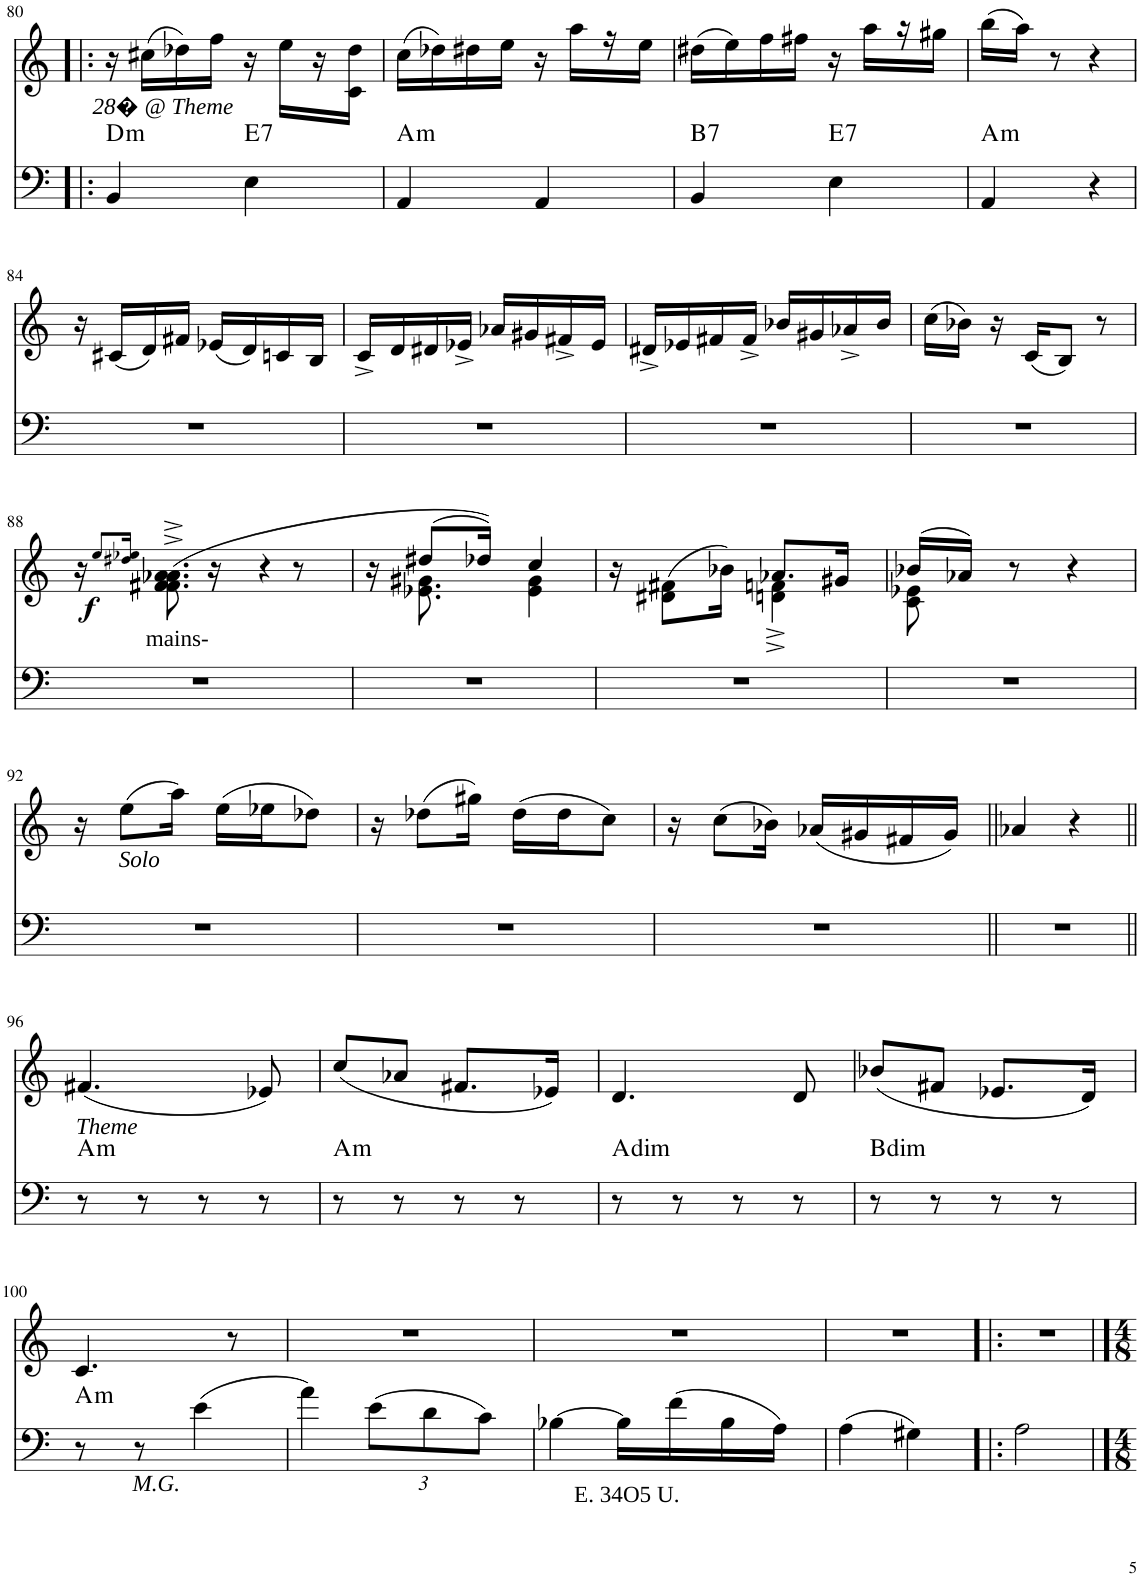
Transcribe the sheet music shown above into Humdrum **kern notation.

**kern	**text	**kern	**text	**dynam
*part2	*part2	*part1	*part1	*part1
*staff2	*staff2	*staff1	*staff1	*staff1
*I"Piano	*	*I"Piano	*	*
*I'Pno	*	*I'Pno	*	*
!!LO:PB:g=z
*clefF4	*	*clefG2	*	*
*k[]	*	*k[]	*	*
*M4/8	*	*M4/8	*	*
=80!|:	=80!|:	=80!|:	=80!|:	=80!|:
!	!	!LO:TX:b:i:t=28� @ Theme	!	!
4BB/	.	16r	.	.
.	.	(16cc#X\LL	.	.
.	.	16dd-X\)	.	.
.	.	16ff\JJ	.	.
4E\	.	16r	.	.
.	.	16ee\LL	.	.
.	.	16r	.	.
.	.	16c\ 16dd-\JJ	.	.
=81	=81	=81	=81	=81
4AA/	.	(16cc\LL	.	.
.	.	16dd-X\)	.	.
.	.	16dd#X\	.	.
.	.	16ee\JJ	.	.
4AA/	.	16r	.	.
.	.	16aa\LL	.	.
.	.	16r	.	.
.	.	16ee\JJ	.	.
=82	=82	=82	=82	=82
4BB/	.	(16dd#X\LL	.	.
.	.	16ee\)	.	.
.	.	16ff\	.	.
.	.	16ff#X\JJ	.	.
4E\	.	16r	.	.
.	.	16aa\LL	.	.
.	.	16r	.	.
.	.	16gg#X\JJ	.	.
=83	=83	=83	=83	=83
4AA/	.	(16bb\LL	.	.
.	.	16aa\JJ)	.	.
.	.	8r	.	.
4r	.	4r	.	.
!!LO:LB:g=z
=84	=84	=84	=84	=84
2r	.	16r	.	.
.	.	(16c#X/LL	.	.
.	.	16d/)	.	.
.	.	16f#X/JJ	.	.
.	.	(16e-X/LL	.	.
.	.	16d/)	.	.
.	.	16cn/	.	.
.	.	16B/JJ	.	.
=85	=85	=85	=85	=85
2r	.	16c^/LL	.	.
.	.	16d/	.	.
.	.	16d#X/	.	.
.	.	16e-X^/JJ	.	.
.	.	16a-X/LL	.	.
.	.	16g#X/	.	.
.	.	16f#X^/	.	.
.	.	16e-/JJ	.	.
=86	=86	=86	=86	=86
2r	.	16d#X^/LL	.	.
.	.	16e-X/	.	.
.	.	16f#X/	.	.
.	.	16f#^/JJ	.	.
.	.	16b-X/LL	.	.
.	.	16g#X/	.	.
.	.	16a-X^/	.	.
.	.	16b-/JJ	.	.
=87	=87	=87	=87	=87
2r	.	(16cc\LL	.	.
.	.	16b-X\JJ)	.	.
.	.	16r	.	.
.	.	(16c/KL	.	.
.	.	8B/J)	.	.
.	.	8r	.	.
!!LO:LB:g=z
=88	=88	=88	=88	=88
!	!	!	!	!LO:DY:b
2r	.	16r	.	f
.	.	8qee/L	.	.
.	.	16qdd#X/ 16qee-X/Jk	.	.
!	!	!	!LO:LY:b	!
.	.	(8.f#X\^ 8.f#\^ 8.a-X\^ 8.a-\^ 8.a-\^	mains-	.
.	.	16r	.	.
.	.	4r	.	.
8.ryy	.	.	.	.
.	.	8r	.	.
=89	=89	=89	=89	=89
*	*	*^	*	*
2r	.	16r	16ryy	.	.
.	.	(8dd#X/L	8.e-X\ 8.g#X\	.	.
.	.	16dd-X/Jk))	.	.	.
.	.	4cc/	4e-\ 4g#\	.	.
=90	=90	=90	=90	=90	=90
2r	.	16r	4ryy	.	.
.	.	(8d#X\ 8f#X\L	.	.	.
.	.	16b-X\Jk)	.	.	.
.	.	8.a-X/L	4dn\^ 4fn\^	.	.
.	.	16g#X/Jk	.	.	.
=91	=91	=91	=91	=91	=91
2r	.	(16b-X/LL	8c\ 8e-X\	.	.
.	.	16a-X/JJ)	.	.	.
.	.	8r	4.ryy	.	.
.	.	4r	.	.	.
*	*	*v	*v	*	*
!!LO:LB:g=z
=92	=92	=92	=92	=92
2r	.	16r	.	.
!	!	!LO:TX:b:i:t=Solo	!	!
.	.	(8ee\L	.	.
.	.	16aa\Jk)	.	.
.	.	(16ee\LL	.	.
.	.	16ee-X\J	.	.
.	.	8dd-X\J)	.	.
=93	=93	=93	=93	=93
2r	.	16r	.	.
.	.	(8dd-X\L	.	.
.	.	16gg#X\Jk)	.	.
.	.	(16dd-\LL	.	.
.	.	16dd-\J	.	.
.	.	8cc\J)	.	.
=94	=94	=94	=94	=94
2r	.	16r	.	.
.	.	(8cc\L	.	.
.	.	16b-X\Jk)	.	.
.	.	(16a-X/LL	.	.
.	.	16g#X/	.	.
.	.	16f#X/	.	.
.	.	16g#/JJ)	.	.
=95||	=95||	=95||	=95||	=95||
2r	.	4a-X/	.	.
.	.	4r	.	.
!!LO:LB:g=z
=96||	=96||	=96||	=96||	=96||
!	!	!LO:TX:b:i:t=Theme	!	!
8r	.	(4.f#X/	.	.
8r	.	.	.	.
8r	.	.	.	.
8r	.	8e-X/)	.	.
=97	=97	=97	=97	=97
8r	.	(8cc/L	.	.
8r	.	8a-X/J	.	.
8r	.	8.f#X/L	.	.
8r	.	.	.	.
.	.	16e-X/Jk)	.	.
=98	=98	=98	=98	=98
8r	.	4.d/	.	.
8r	.	.	.	.
8r	.	.	.	.
8r	.	8d/	.	.
=99	=99	=99	=99	=99
8r	.	(8b-X/L	.	.
8r	.	8f#X/J	.	.
8r	.	8.e-X/L	.	.
8r	.	.	.	.
.	.	16d/Jk)	.	.
!!LO:LB:g=z
=100	=100	=100	=100	=100
8r	.	4.c/	.	.
!LO:TX:b:i:t=M.G.	!	!	!	!
8r	.	.	.	.
(4e\	.	.	.	.
.	.	8r	.	.
=101	=101	=101	=101	=101
4a\)	.	2r	.	.
*Xbrackettup	*	*	*	*
(12e\L	.	.	.	.
12d\	.	.	.	.
12c\J)	.	.	.	.
=102	=102	=102	=102	=102
[4B-X\	.	2r	.	.
!	!LO:LY:b	!	!	!
16B-\LL]	E. 34O5 U.	.	.	.
(16f\	.	.	.	.
16B-\	.	.	.	.
16A\JJ)	.	.	.	.
=103	=103	=103	=103	=103
(4A\	.	2r	.	.
4G#X\)	.	.	.	.
=104!|:	=104!|:	=104!|:	=104!|:	=104!|:
2A\	.	2r	.	.
==	==	==	==	==
*-	*-	*-	*-	*-
